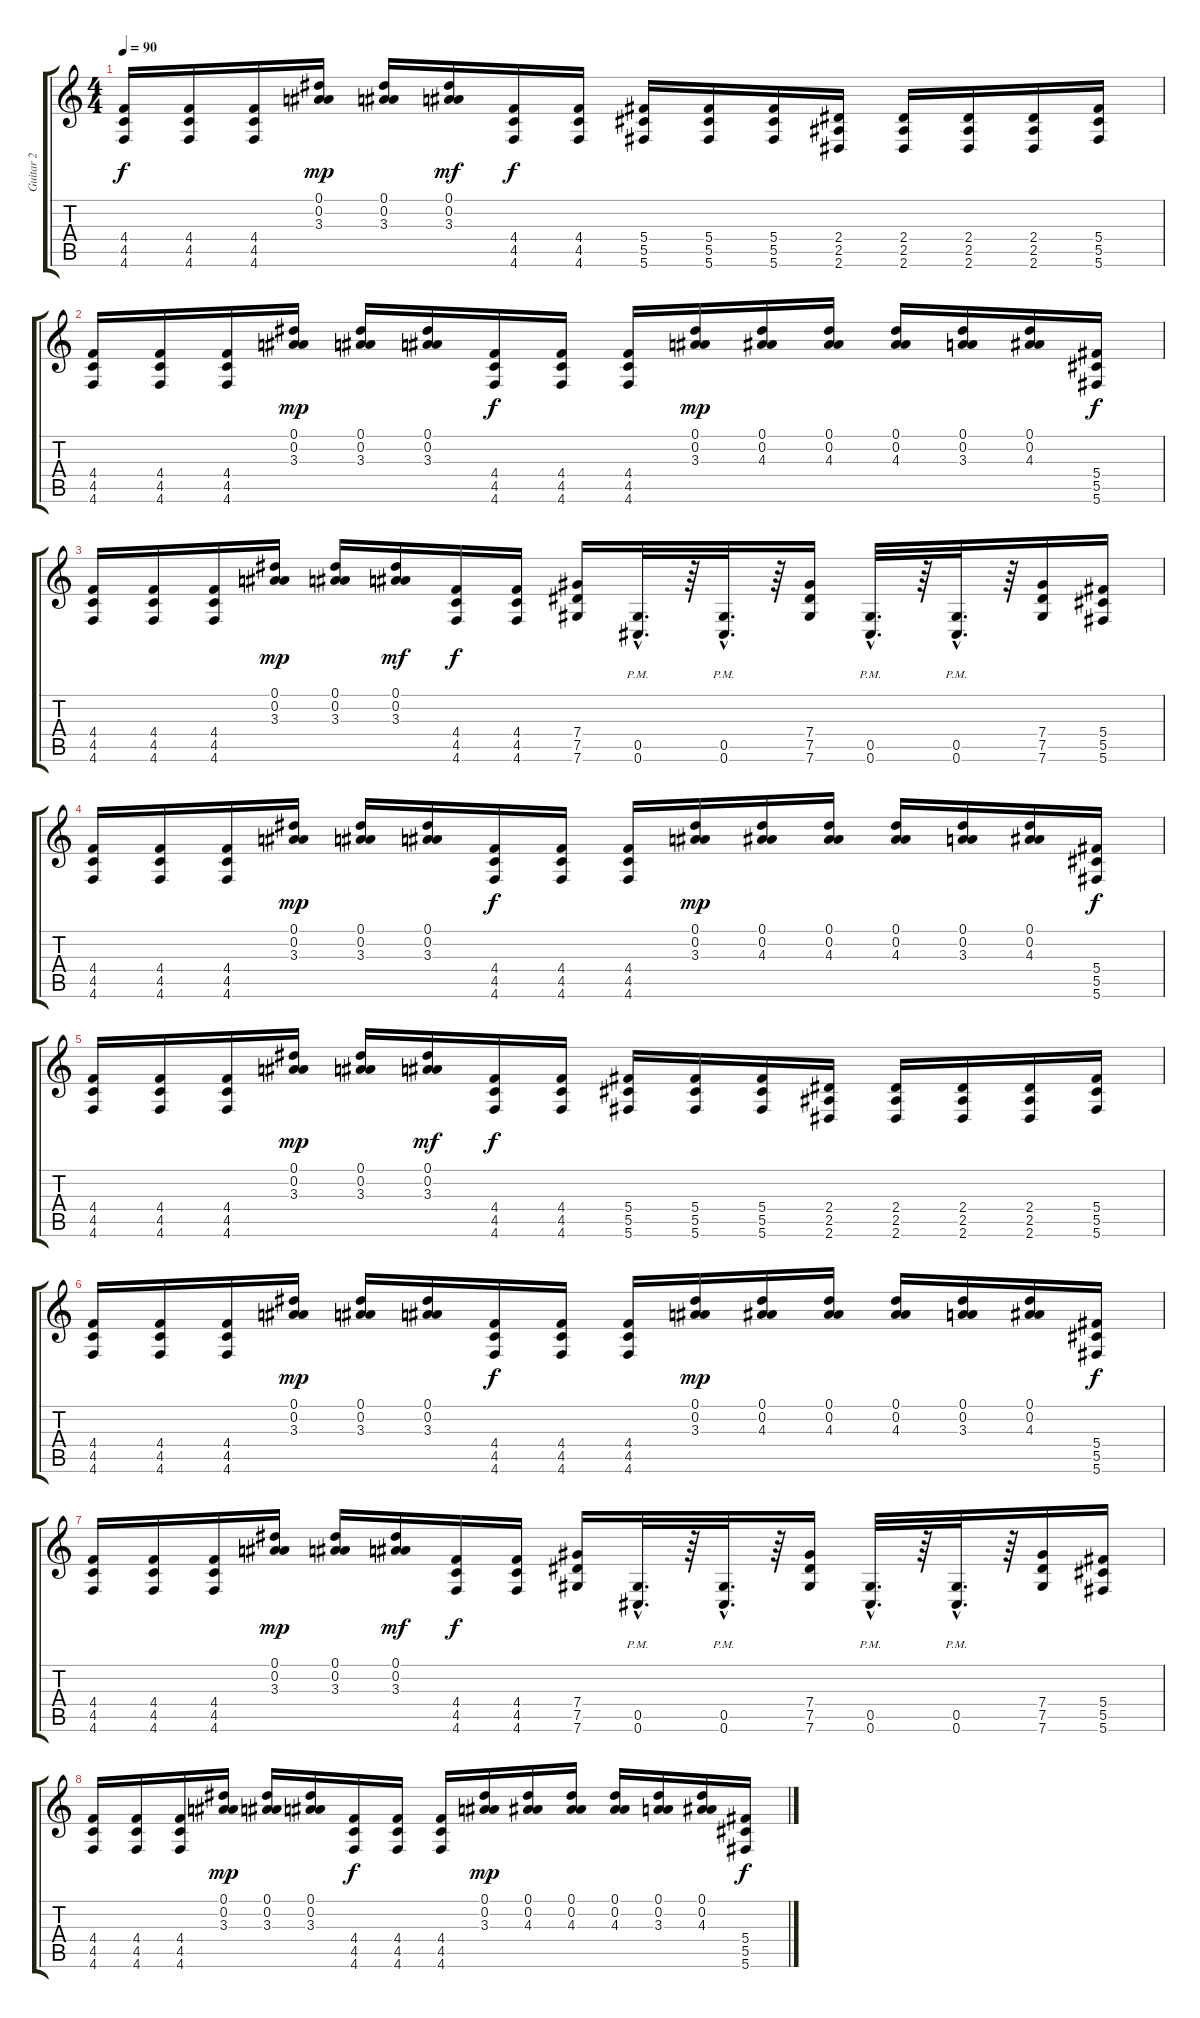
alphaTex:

\track ("Guitar 2" "Guitar 2") {instrument distortionguitar}
\staff {score tabs}
\tuning (Eb4 Bb3 Gb3 Db3 Ab2 Db2) {hide}
\ts (4 4)
\tempo 90
\clef g2
\ks c
(4.4 4.5 4.6).16{dy f} (4.4 4.5 4.6).16 (4.4 4.5 4.6).16 (0.1 0.2 3.3).16{dy mp} (0.1 0.2 3.3).16 (0.1 0.2 3.3).16{dy mf} (4.4 4.5 4.6).16{dy f} (4.4 4.5 4.6).16 (5.4 5.5 5.6).16 (5.4 5.5 5.6).16 (5.4 5.5 5.6).16 (2.4 2.5 2.6).16 (2.4 2.5 2.6).16 (2.4 2.5 2.6).16 (2.4 2.5 2.6).16 (5.4 5.5 5.6).16 |
(4.4 4.5 4.6).16 (4.4 4.5 4.6).16 (4.4 4.5 4.6).16 (0.1 0.2 3.3).16{dy mp} (0.1 0.2 3.3).16 (0.1 0.2 3.3).16 (4.4 4.5 4.6).16{dy f} (4.4 4.5 4.6).16 (4.4 4.5 4.6).16 (0.1 0.2 3.3).16{dy mp} (0.1 0.2 4.3).16 (0.1 0.2 4.3).16 (0.1 0.2 4.3).16 (0.1 0.2 3.3).16 (0.1 0.2 4.3).16 (5.4 5.5 5.6).16{dy f} |
(4.4 4.5 4.6).16 (4.4 4.5 4.6).16 (4.4 4.5 4.6).16 (0.1 0.2 3.3).16{dy mp} (0.1 0.2 3.3).16 (0.1 0.2 3.3).16{dy mf} (4.4 4.5 4.6).16{dy f} (4.4 4.5 4.6).16 (7.4 7.5 7.6).16 (0.5{hac pm} 0.6{hac pm}).32{d} r.64 (0.5{hac pm} 0.6{hac pm}).32{d} r.64 (7.4 7.5 7.6).16 (0.5{hac pm} 0.6{hac pm}).32{d} r.64 (0.5{hac pm} 0.6{hac pm}).32{d} r.64 (7.4 7.5 7.6).16 (5.4 5.5 5.6).16 |
(4.4 4.5 4.6).16 (4.4 4.5 4.6).16 (4.4 4.5 4.6).16 (0.1 0.2 3.3).16{dy mp} (0.1 0.2 3.3).16 (0.1 0.2 3.3).16 (4.4 4.5 4.6).16{dy f} (4.4 4.5 4.6).16 (4.4 4.5 4.6).16 (0.1 0.2 3.3).16{dy mp} (0.1 0.2 4.3).16 (0.1 0.2 4.3).16 (0.1 0.2 4.3).16 (0.1 0.2 3.3).16 (0.1 0.2 4.3).16 (5.4 5.5 5.6).16{dy f} |
(4.4 4.5 4.6).16 (4.4 4.5 4.6).16 (4.4 4.5 4.6).16 (0.1 0.2 3.3).16{dy mp} (0.1 0.2 3.3).16 (0.1 0.2 3.3).16{dy mf} (4.4 4.5 4.6).16{dy f} (4.4 4.5 4.6).16 (5.4 5.5 5.6).16 (5.4 5.5 5.6).16 (5.4 5.5 5.6).16 (2.4 2.5 2.6).16 (2.4 2.5 2.6).16 (2.4 2.5 2.6).16 (2.4 2.5 2.6).16 (5.4 5.5 5.6).16 |
(4.4 4.5 4.6).16 (4.4 4.5 4.6).16 (4.4 4.5 4.6).16 (0.1 0.2 3.3).16{dy mp} (0.1 0.2 3.3).16 (0.1 0.2 3.3).16 (4.4 4.5 4.6).16{dy f} (4.4 4.5 4.6).16 (4.4 4.5 4.6).16 (0.1 0.2 3.3).16{dy mp} (0.1 0.2 4.3).16 (0.1 0.2 4.3).16 (0.1 0.2 4.3).16 (0.1 0.2 3.3).16 (0.1 0.2 4.3).16 (5.4 5.5 5.6).16{dy f} |
(4.4 4.5 4.6).16 (4.4 4.5 4.6).16 (4.4 4.5 4.6).16 (0.1 0.2 3.3).16{dy mp} (0.1 0.2 3.3).16 (0.1 0.2 3.3).16{dy mf} (4.4 4.5 4.6).16{dy f} (4.4 4.5 4.6).16 (7.4 7.5 7.6).16 (0.5{hac pm} 0.6{hac pm}).32{d} r.64 (0.5{hac pm} 0.6{hac pm}).32{d} r.64 (7.4 7.5 7.6).16 (0.5{hac pm} 0.6{hac pm}).32{d} r.64 (0.5{hac pm} 0.6{hac pm}).32{d} r.64 (7.4 7.5 7.6).16 (5.4 5.5 5.6).16 |
(4.4 4.5 4.6).16 (4.4 4.5 4.6).16 (4.4 4.5 4.6).16 (0.1 0.2 3.3).16{dy mp} (0.1 0.2 3.3).16 (0.1 0.2 3.3).16 (4.4 4.5 4.6).16{dy f} (4.4 4.5 4.6).16 (4.4 4.5 4.6).16 (0.1 0.2 3.3).16{dy mp} (0.1 0.2 4.3).16 (0.1 0.2 4.3).16 (0.1 0.2 4.3).16 (0.1 0.2 3.3).16 (0.1 0.2 4.3).16 (5.4 5.5 5.6).16{dy f}
